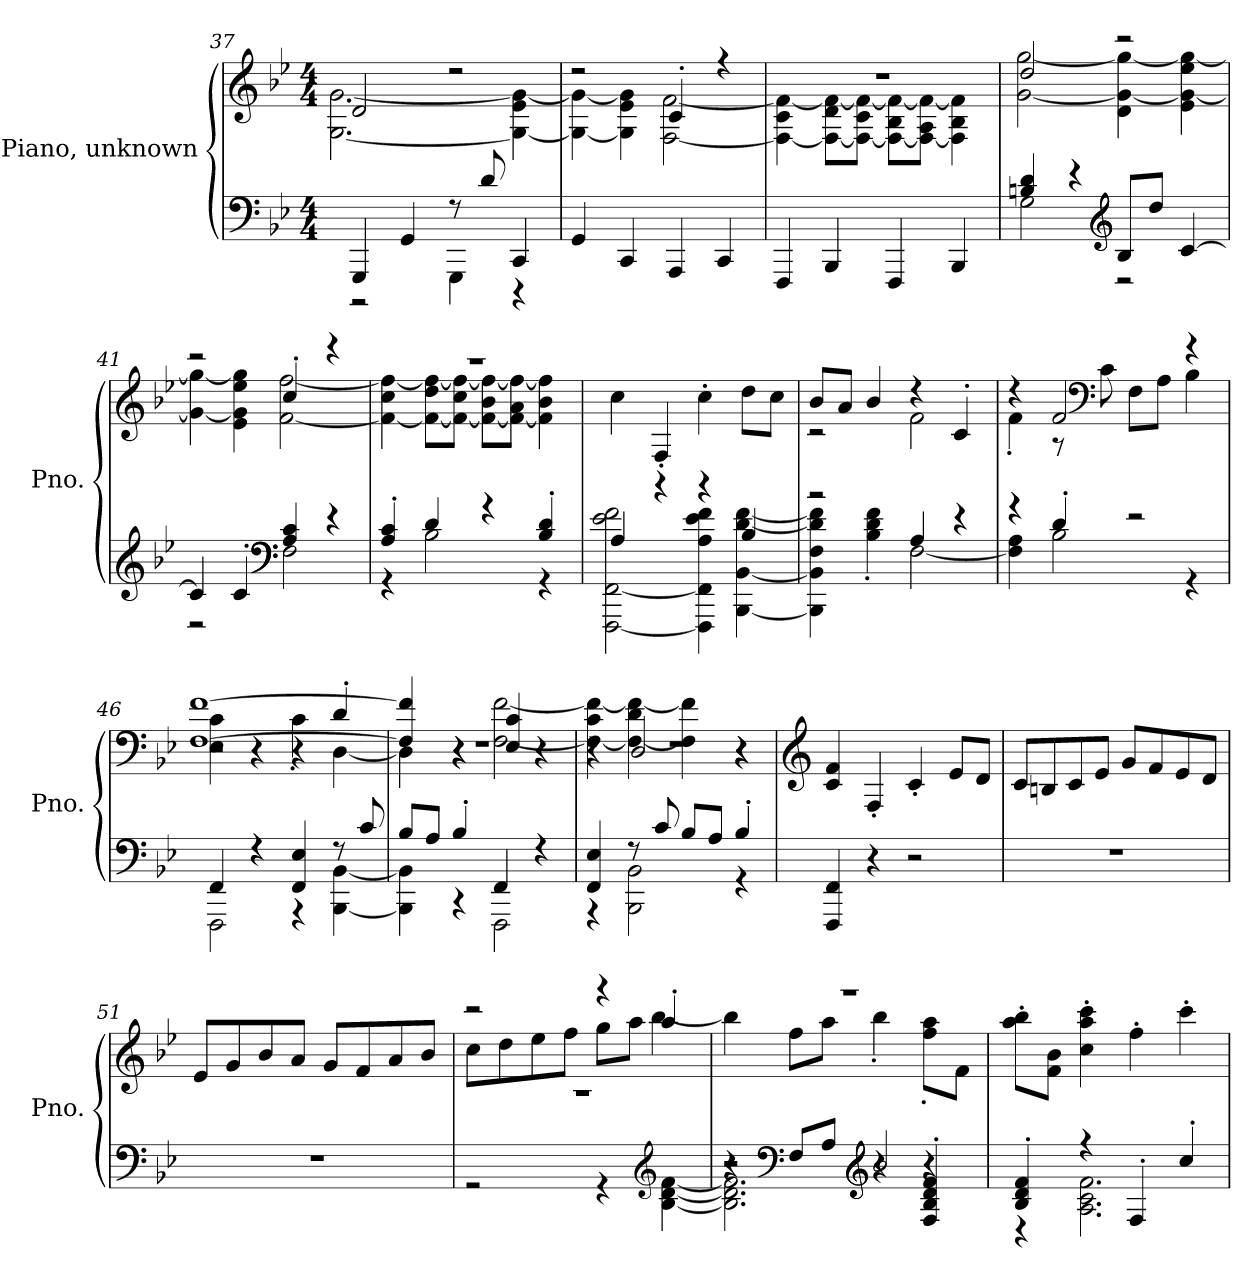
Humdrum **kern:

**kern	**kern
*part1	*part1
*staff2	*staff1
*I"Piano, unknown	*
*I'Pno.	*
*clefF4	*clefG2
*k[b-e-]	*k[b-e-]
*M4/4	*M4/4
=37	=37
*^	*^
4GGG/	2r	2d/	[2.G\ [2.g\
4GG/	.	.	.
8r	4GGG\	2r	.
8d/	.	.	.
4CC/	4r	.	4G\_ 4e-\ 4g\_
*v	*v	*	*
=38	=38	=38
4GG/	2r	4G\_ 4g\_
4CC/	.	4G\] 4e-\ 4g\]
4AAA/	4c'/	[2F\ [2f\
4CC/	4r	.
!!LO:LB:g=z	!!
=39	=39	=39
4FFF/	1r	4F\_ 4c\ 4f\_
4BBB-/	.	8F\_ 8d\ 8f\_L
.	.	8F\_ 8c\ 8f\_J
4FFF/	.	8F\_ 8B-\ 8f\_L
.	.	8F\_ 8A\ 8f\_J
4BBB-/	.	4F\] 4B-\ 4f\]
=40	=40	=40
*^	*	*
4Bn/ 4d/	2G\	2dd/	[2g\ [2gg\
4r	.	.	.
*clefG2	*	*	*
8B/L	2r	2r	4d\ 4g\_ 4gg\_
8dd/J	.	.	.
[4c/	.	.	4e-\ 4g\_ 4ee-\ 4gg\_
=41	=41	=41	=41
4c/]	2r	2r	4g\_ 4gg\_
4c'/	.	.	4e-\ 4g\] 4ee-\ 4gg\]
*clefF4	*	*	*
4A/ 4c/	2F\	4cc'/	[2f\ [2ff\
4r	.	4r	.
=42	=42	=42	=42
4A/' 4c/'	4r	1r	4f\_ 4cc\ 4ff\_
4d/	2B-\	.	8f\_ 8dd\ 8ff\_L
.	.	.	8f\_ 8cc\ 8ff\_J
4r	.	.	8f\_ 8b-\ 8ff\_L
.	.	.	8f\_ 8a\ 8ff\_J
4B-/' 4d/'	4r	.	4f\] 4b-\ 4ff\]
*	*	*v	*v
=43	=43	=43
4A/	[2FFF\ [2FF\ 2e-\ 2f\	4cc\
4r	.	4F'/
4r	4FFF\] 4FF\] 4A\ 4e-\ 4f\	4cc'\
4B-/	[4BBB-\ [4BB-\ [4d\ [4f\	8dd\L
.	.	8cc\J
!!LO:LB:g=z
=44	=44	=44
*	*	*^
2r	4BBB-\] 4BB-\] 4F\ 4d\] 4f\]	8b-/L	2r
.	.	8a/J	.
.	4B-\' 4d\' 4f\'	4b-/	.
4A/	[2F\	4r	2f\
4r	.	4c'/	.
=45	=45	=45	=45
4r	4F\] 4A\	4r	4f'\
4d'/	2B-\	2f/	8r
*	*	*clefF4	*
.	.	.	8c\
2r	.	.	8F\L
.	.	.	8A\J
.	4r	4r	4B-\
=46	=46	=46	=46
*	*	*	*^
4FF/	2FFF\	2r	4E-\ 4c\	[1F [1f
4r	.	.	4r	.
4FF/ 4E-/	4r	4r	4c'\	.
8r	[4BBB-\ [4BB-\	4d'/	[4D\	.
8c/	.	.	.	.
=47	=47	=47	=47	=47
8B-/L	4BBB-\] 4BB-\]	1r	4D\]	4F/] 4f/]
8A/J	.	.	.	.
4B-'/	4r	.	4r	4r
4FF/	2FFF\	.	[2F\ [2f\	4E-/ 4c/
4r	.	.	.	4r
=48	=48	=48	=48	=48
4FF/ 4E-/	4r	1r	4F\_ 4c\ 4f\_	4r
8r	2BBB-\ 2BB-\	.	4F\_ 4d\ 4f\_	2D/
8c/	.	.	.	.
8B-/L	.	.	4F\] 4f\]	.
8A/J	.	.	.	.
4B-'/	4r	.	4r	4r
*v	*v	*	*	*
*	*v	*v	*v
!!LO:LB:g=z
=49	=49
*	*clefG2
4FFF/ 4FF/	4c/ 4f/
4r	4F'/
2r	4c'/
.	8e-/L
.	8d/J
=50	=50
1r	8c/L
.	8Bn/
.	8c/
.	8e-/J
.	8g/L
.	8f/
.	8e-/
.	8d/J
=51	=51
1r	8e-/L
.	8g/
.	8b-/
.	8a/J
.	8g/L
.	8f/
.	8a/
.	8b-/J
=52	=52
*^	*^
1r	2r	2r	8cc\L
.	.	.	8dd\
.	.	.	8ee-\
.	.	.	8ff\J
.	4r	4r	8gg\L
.	.	.	8aa\J
*clefG2	*	*	*
.	[4B-\ [4d\ [4f\	4aa'/	[4bb-\
!!LO:PB:g=z	!!
=53	=53	=53	=53
*	*^	*	*
2r	2.B-\] 2.d\] 2.f\]	4r	1r	4bb-\]
*clefF4	*	*	*	*
.	.	8F/L	.	8ff\L
.	.	8A/J	.	8aa\J
*clefG2	*	*	*	*
2b-/	.	4r	.	4bb-'\
.	4r	4F/' 4B-/' 4d/' 4f/'	.	8ff\' 8aa\'L
.	.	.	.	8f\J
*	*v	*v	*	*
*	*	*v	*v
=54	=54	=54
4B-/' 4d/' 4f/'	4r	8aa\' 8bb-\'L
.	.	8f\ 8b-\J
4r	2.A\ 2.c\ 2.f\	4cc\' 4aa\' 4ccc\'
4F'/	.	4ff'\
4cc'/	.	4ccc'\
*v	*v	*
=	=
*-	*-
